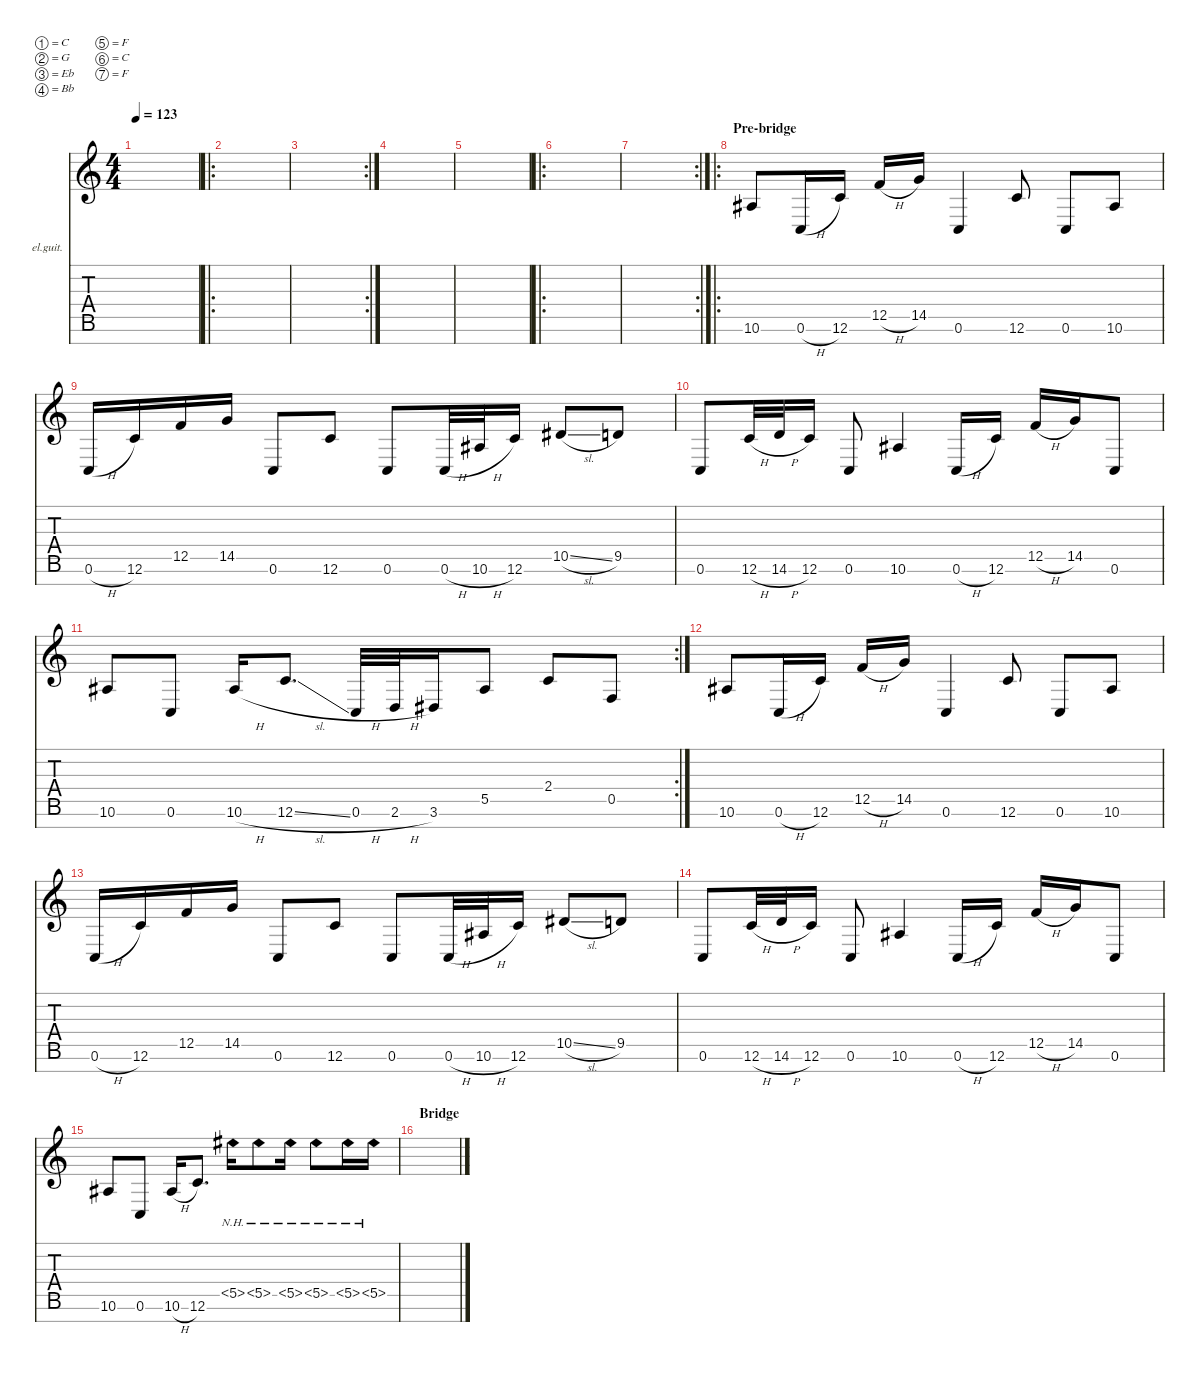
\defaultSystemsLayout 4
\hideDynamics
\bracketExtendMode nobrackets
\firstSystemTrackNameOrientation horizontal
\otherSystemsTrackNameOrientation horizontal
\track ("Crunch" "el.guit.") {instrument electricguitarclean}
\staff {score tabs}
\tuning (C4 G3 Eb3 Bb2 F2 C2 F1)
\ts (4 4)
\tempo 123
\clef g2
\ks c
|
\ro
|
\rc 2
|
|
|
\ro
|
\rc 2
|
\ro
\section ("" "Pre-bridge")
10.6{acc #}.8 0.6{h}.16 12.6.16 12.5{h}.16 14.5.16 0.6.4 12.6.8 0.6.8 10.6{acc #}.8 |
0.6{h}.16 12.6.16 12.5.16 14.5.16 0.6.8 12.6.8 0.6.8 0.6{h}.32 10.6{h acc #}.32 12.6.16 10.5{sl acc #}.8 9.5.8 |
0.6.8 12.6{h}.32 14.6{h}.32 12.6.16 0.6.8 10.6{acc #}.4 0.6{h}.16 12.6.16 12.5{h}.16 14.5.16 0.6.8 |
\rc 2
10.6{acc #}.8 0.6.8 10.6{h acc #}.16 12.6{sl}.8{d} 0.6{h}.32 2.6{h}.32 3.6{acc #}.16 5.5{acc #}.8 2.4.8 0.5.8 |
10.6{acc #}.8 0.6{h}.16 12.6.16 12.5{h}.16 14.5.16 0.6.4 12.6.8 0.6.8 10.6{acc #}.8 |
0.6{h}.16 12.6.16 12.5.16 14.5.16 0.6.8 12.6.8 0.6.8 0.6{h}.32 10.6{h acc #}.32 12.6.16 10.5{sl acc #}.8 9.5.8 |
0.6.8 12.6{h}.32 14.6{h}.32 12.6.16 0.6.8 10.6{acc #}.4 0.6{h}.16 12.6.16 12.5{h}.16 14.5.16 0.6.8 |
10.6{acc #}.8 0.6.8 10.6{h acc #}.16 12.6.8{d} 5.5{nh acc #}.16 5.5{nh acc #}.8 5.5{nh acc #}.16 5.5{nh acc #}.8 5.5{nh acc #}.16 5.5{nh acc #}.16 |
\section ("" "Bridge")
